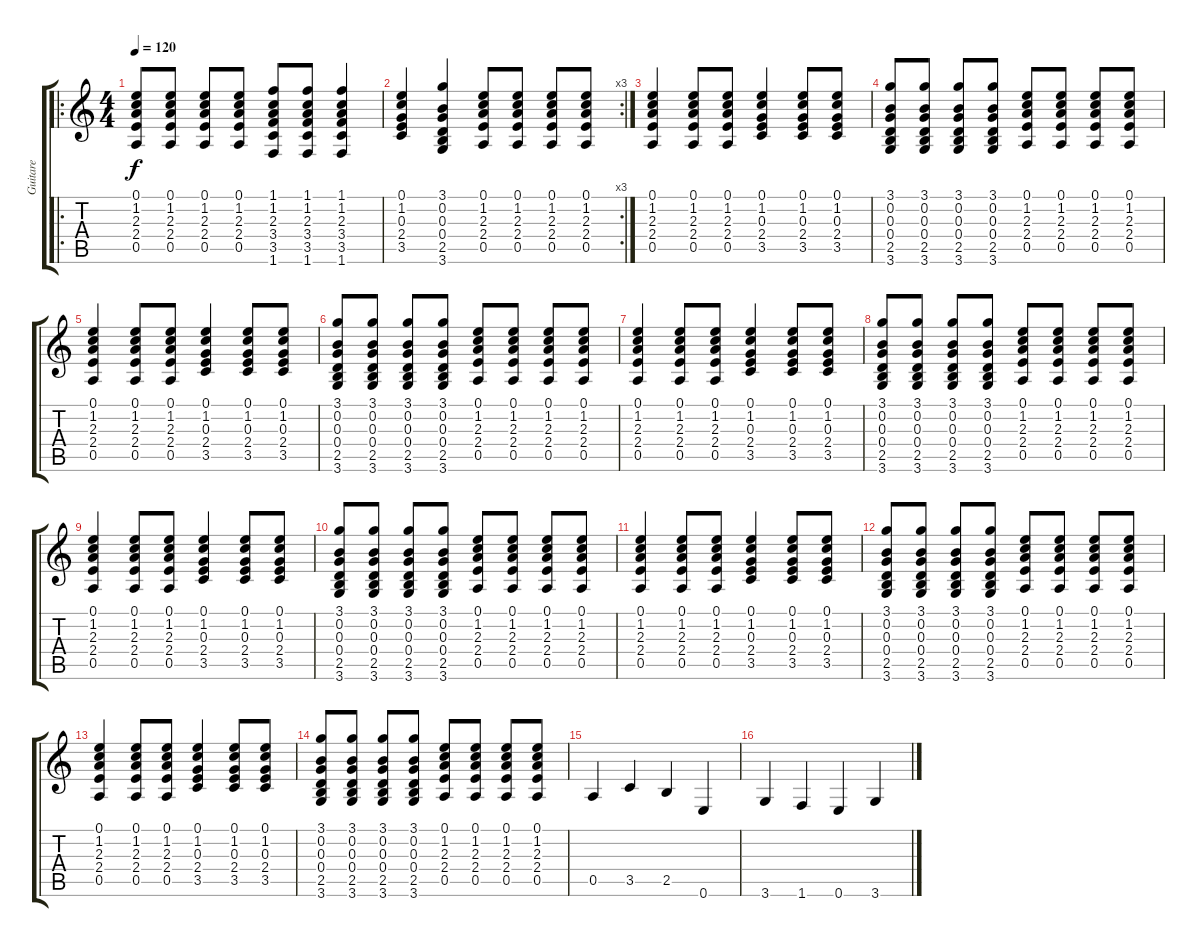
\track ("Guitare" "Guitare") {instrument acousticguitarsteel}
\staff {score tabs}
\tuning (E4 B3 G3 D3 A2 E2) {hide}
\ro
\ts (4 4)
\tempo 120
\clef g2
\ks c
(0.1 1.2 2.3 2.4 0.5).8{dy f} (0.1 1.2 2.3 2.4 0.5).8 (0.1 1.2 2.3 2.4 0.5).8 (0.1 1.2 2.3 2.4 0.5).8 (1.1 1.2 2.3 3.4 3.5 1.6).8 (1.1 1.2 2.3 3.4 3.5 1.6).8 (1.1 1.2 2.3 3.4 3.5 1.6).4 |
\rc 3
(0.1 1.2 0.3 2.4 3.5).4 (3.1 0.2 0.3 0.4 2.5 3.6).4 (0.1 1.2 2.3 2.4 0.5).8 (0.1 1.2 2.3 2.4 0.5).8 (0.1 1.2 2.3 2.4 0.5).8 (0.1 1.2 2.3 2.4 0.5).8 |
(0.1 1.2 2.3 2.4 0.5).4 (0.1 1.2 2.3 2.4 0.5).8 (0.1 1.2 2.3 2.4 0.5).8 (0.1 1.2 0.3 2.4 3.5).4 (0.1 1.2 0.3 2.4 3.5).8 (0.1 1.2 0.3 2.4 3.5).8 |
(3.1 0.2 0.3 0.4 2.5 3.6).8 (3.1 0.2 0.3 0.4 2.5 3.6).8 (3.1 0.2 0.3 0.4 2.5 3.6).8 (3.1 0.2 0.3 0.4 2.5 3.6).8 (0.1 1.2 2.3 2.4 0.5).8 (0.1 1.2 2.3 2.4 0.5).8 (0.1 1.2 2.3 2.4 0.5).8 (0.1 1.2 2.3 2.4 0.5).8 |
(0.1 1.2 2.3 2.4 0.5).4 (0.1 1.2 2.3 2.4 0.5).8 (0.1 1.2 2.3 2.4 0.5).8 (0.1 1.2 0.3 2.4 3.5).4 (0.1 1.2 0.3 2.4 3.5).8 (0.1 1.2 0.3 2.4 3.5).8 |
(3.1 0.2 0.3 0.4 2.5 3.6).8 (3.1 0.2 0.3 0.4 2.5 3.6).8 (3.1 0.2 0.3 0.4 2.5 3.6).8 (3.1 0.2 0.3 0.4 2.5 3.6).8 (0.1 1.2 2.3 2.4 0.5).8 (0.1 1.2 2.3 2.4 0.5).8 (0.1 1.2 2.3 2.4 0.5).8 (0.1 1.2 2.3 2.4 0.5).8 |
(0.1 1.2 2.3 2.4 0.5).4 (0.1 1.2 2.3 2.4 0.5).8 (0.1 1.2 2.3 2.4 0.5).8 (0.1 1.2 0.3 2.4 3.5).4 (0.1 1.2 0.3 2.4 3.5).8 (0.1 1.2 0.3 2.4 3.5).8 |
(3.1 0.2 0.3 0.4 2.5 3.6).8 (3.1 0.2 0.3 0.4 2.5 3.6).8 (3.1 0.2 0.3 0.4 2.5 3.6).8 (3.1 0.2 0.3 0.4 2.5 3.6).8 (0.1 1.2 2.3 2.4 0.5).8 (0.1 1.2 2.3 2.4 0.5).8 (0.1 1.2 2.3 2.4 0.5).8 (0.1 1.2 2.3 2.4 0.5).8 |
(0.1 1.2 2.3 2.4 0.5).4 (0.1 1.2 2.3 2.4 0.5).8 (0.1 1.2 2.3 2.4 0.5).8 (0.1 1.2 0.3 2.4 3.5).4 (0.1 1.2 0.3 2.4 3.5).8 (0.1 1.2 0.3 2.4 3.5).8 |
(3.1 0.2 0.3 0.4 2.5 3.6).8 (3.1 0.2 0.3 0.4 2.5 3.6).8 (3.1 0.2 0.3 0.4 2.5 3.6).8 (3.1 0.2 0.3 0.4 2.5 3.6).8 (0.1 1.2 2.3 2.4 0.5).8 (0.1 1.2 2.3 2.4 0.5).8 (0.1 1.2 2.3 2.4 0.5).8 (0.1 1.2 2.3 2.4 0.5).8 |
(0.1 1.2 2.3 2.4 0.5).4 (0.1 1.2 2.3 2.4 0.5).8 (0.1 1.2 2.3 2.4 0.5).8 (0.1 1.2 0.3 2.4 3.5).4 (0.1 1.2 0.3 2.4 3.5).8 (0.1 1.2 0.3 2.4 3.5).8 |
(3.1 0.2 0.3 0.4 2.5 3.6).8 (3.1 0.2 0.3 0.4 2.5 3.6).8 (3.1 0.2 0.3 0.4 2.5 3.6).8 (3.1 0.2 0.3 0.4 2.5 3.6).8 (0.1 1.2 2.3 2.4 0.5).8 (0.1 1.2 2.3 2.4 0.5).8 (0.1 1.2 2.3 2.4 0.5).8 (0.1 1.2 2.3 2.4 0.5).8 |
(0.1 1.2 2.3 2.4 0.5).4 (0.1 1.2 2.3 2.4 0.5).8 (0.1 1.2 2.3 2.4 0.5).8 (0.1 1.2 0.3 2.4 3.5).4 (0.1 1.2 0.3 2.4 3.5).8 (0.1 1.2 0.3 2.4 3.5).8 |
(3.1 0.2 0.3 0.4 2.5 3.6).8 (3.1 0.2 0.3 0.4 2.5 3.6).8 (3.1 0.2 0.3 0.4 2.5 3.6).8 (3.1 0.2 0.3 0.4 2.5 3.6).8 (0.1 1.2 2.3 2.4 0.5).8 (0.1 1.2 2.3 2.4 0.5).8 (0.1 1.2 2.3 2.4 0.5).8 (0.1 1.2 2.3 2.4 0.5).8 |
0.5.4 3.5.4 2.5.4 0.6.4 |
3.6.4 1.6.4 0.6.4 3.6.4
